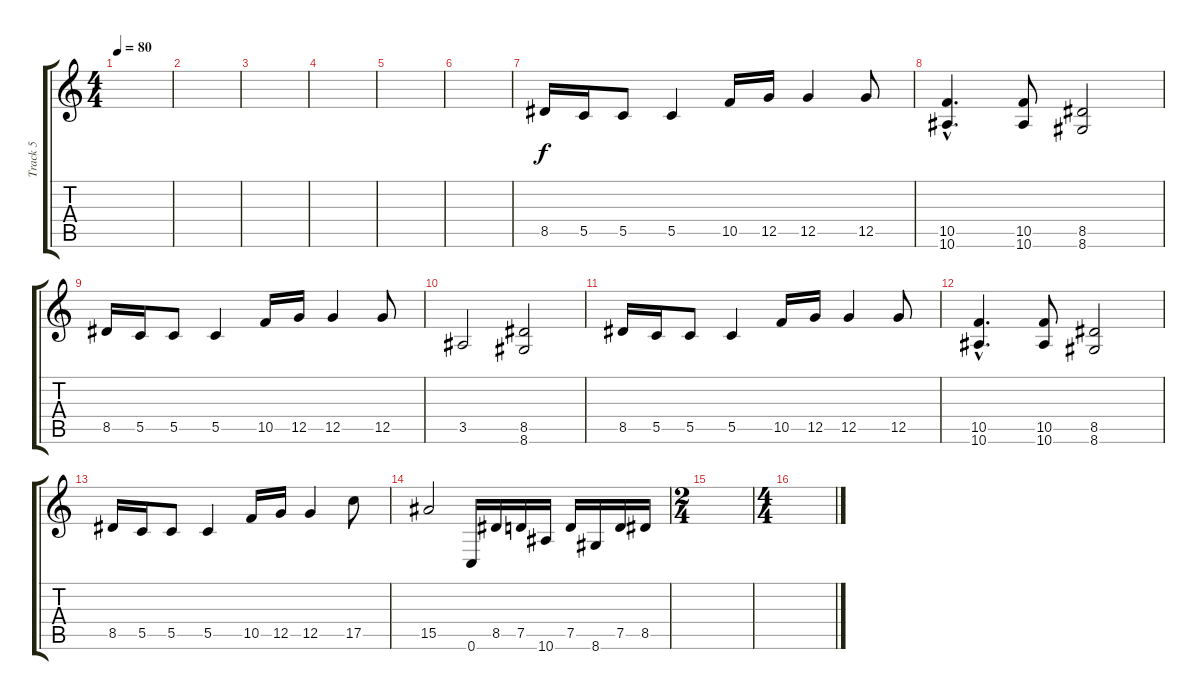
\track ("Track 5" "Track 5") {instrument distortionguitar}
\staff {score tabs}
\tuning (D4 A3 F3 C3 G2 C2) {hide}
\ts (4 4)
\tempo 80
\clef g2
\ks c
|
|
|
|
|
|
8.5.16 5.5.16 5.5.8 5.5.4 10.5.16 12.5.16 12.5.4 12.5.8 |
(10.5{hac} 10.6{hac}).4{d} (10.5 10.6).8 (8.5 8.6).2 |
8.5.16 5.5.16 5.5.8 5.5.4 10.5.16 12.5.16 12.5.4 12.5.8 |
3.5.2 (8.5 8.6).2 |
8.5.16 5.5.16 5.5.8 5.5.4 10.5.16 12.5.16 12.5.4 12.5.8 |
(10.5{hac} 10.6{hac}).4{d} (10.5 10.6).8 (8.5 8.6).2 |
8.5.16 5.5.16 5.5.8 5.5.4 10.5.16 12.5.16 12.5.4 17.5.8 |
15.5.2 0.6.16 8.5.16 7.5.16 10.6.16 7.5.16 8.6.16 7.5.16 8.5.16 |
\ts (2 4)
|
\ts (4 4)
